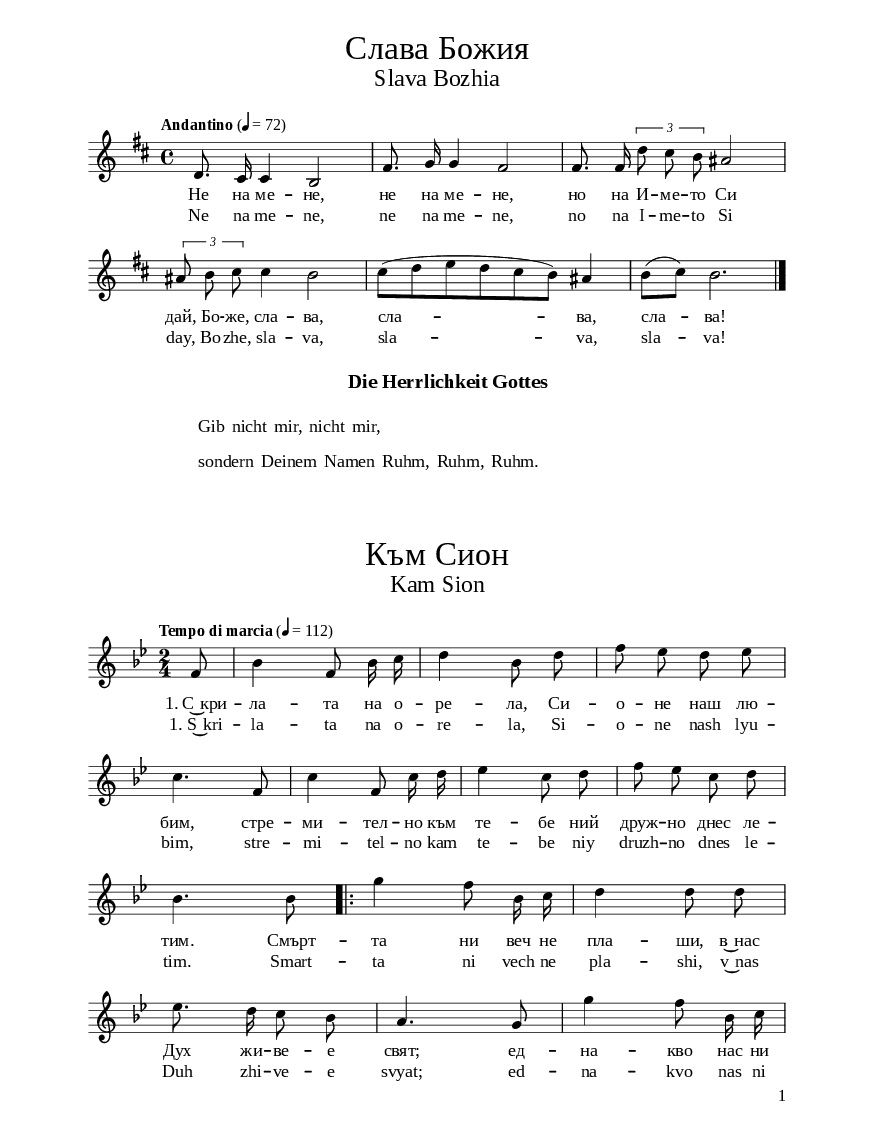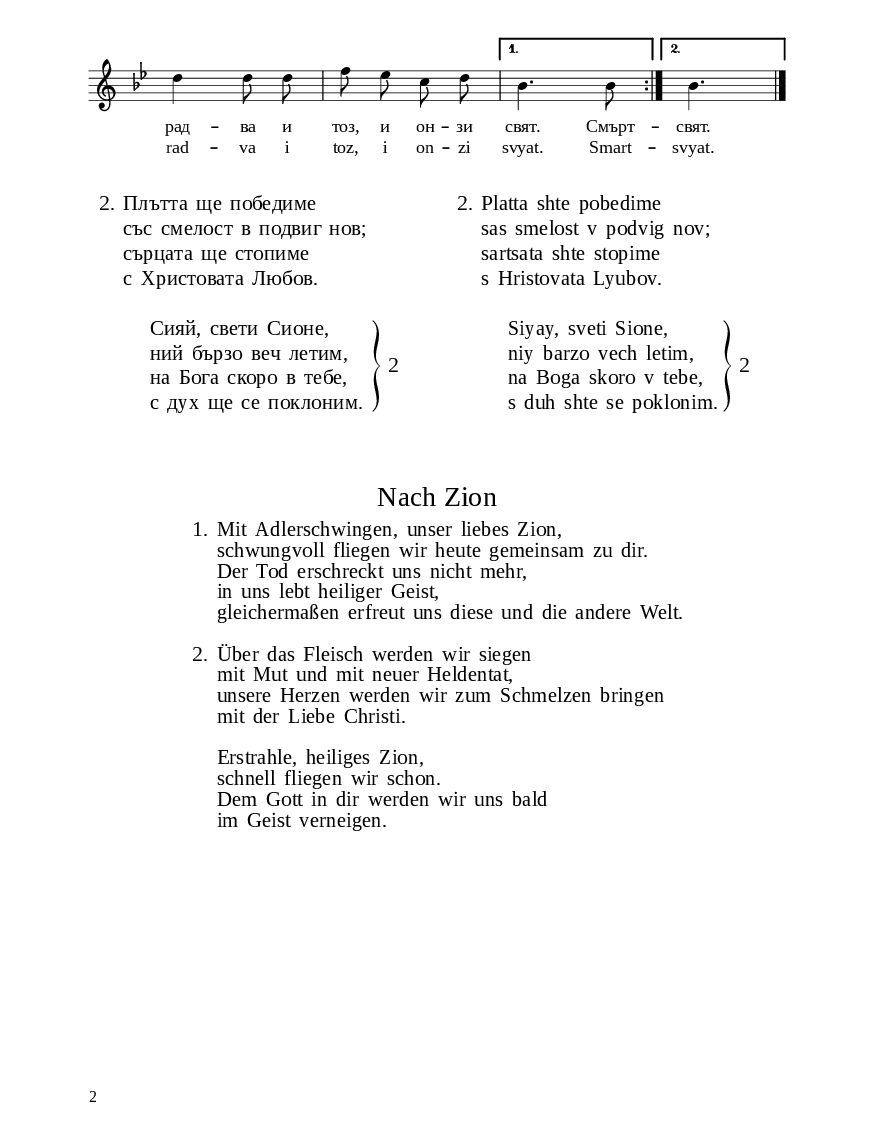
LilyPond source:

\version "2.24.0"

% include paper part and global functions
\include "include/globals.ily"
"rightBraces054" = \markup {
  \column {
    % repeat braces
    \translate #'(0 . -15 )
    \right-brace #44
  }
  \column {
    % repeat numbers
    \translate #'(0 . -15.6 )
    2
  }
}


\bookpart {
  \include "include/bookpart-paper.ily"
  \score {
    \include "include/score-layout.ily"

    \new Voice \absolute  {
      \clef treble
      \key d \major
      \time 4/4
      \tempoFunc "Andantino" 4 "72"
      \autoBeamOff

      d'8. cis'16 cis'4 b2 | fis'8. g'16 g'4 fis'2 | fis'8. fis'16 \tupletUp \tuplet 3/2 {  d''8 cis'' b'8 } ais'2 | \break
      \times 2/3  { ais'8 b' cis''8 } cis''4 b'2 | cis''8 [( d'' e'' d'' cis'' b' )] ais'4 | b'8 [( cis'' )] b'2. \bar "|."
    }

    \addlyrics {
      Не на ме -- не, не на ме -- не, но на И -- ме -- то Си
      дай, Бо -- же, сла -- ва, сла -- ва, сла -- ва!
    }

    \addlyrics {
      Ne na me -- ne, ne na me -- ne, no na I -- me -- to Si
      day, Bo -- zhe, sla -- va, sla -- va, sla -- va!
    }
    \header {
      title = \titleFunc "Слава Божия" "Slava Bozhia"
    }

    \midi{}

  } % score

  % include foreign translation(s) of the song
  \version "2.18.2"

%\markup {  \vspace #1.9 }

\markup {  \hspace #25   \huge\bold "Die Herrlichkeit Gottes"  }

\markup {
    \hspace #1
    \fontsize #+1 {
      
      \halign #-1.5 {
  
  
  \column {
     \line { " " } 
     
     
     \line { " " Gib nicht mir, nicht mir, }

 \line { " " sondern Deinem Namen Ruhm, Ruhm, Ruhm.}
     
     
     
     
     
     
     
      }
       
    }    
    }
}
%}
   
 
 


 
    
   
    
 
%--------------------------------------------------------------------- 


  \markup \empty-three

  \include "include/bookpart-paper.ily"


  \score {
    \include "include/score-layout.ily"

    \new Voice \absolute  {
      \clef treble
      \key g \minor
      \time 2/4

      \tempoFunc "Tempo di marcia" 4 "112"
      \autoBeamOff
     
      \partial 8
      f'8 |  bes'4 f'8 bes'16 c'' | d''4 bes'8 d'' | f''8 es'' d'' es'' \break |

      c''4. f'8 | c''4 f'8 c''16 d'' | es''4 c''8 d'' | f''8 es'' c'' d'' \break |

      bes'4. bes'8 \repeat volta 2 {
        | g''4 f''8 bes'16 c'' d''4 d''8 d'' \break |

        es''8. d''16 c''8 bes' | a'4. g'8 | g''4 f''8 bes'16 c'' \break |

        d''4 d''8 d'' | f''8 es'' c'' d'' |
      } \alternative {
        { bes'4. bes'8 | }
        {bes'4.   \break }
      } \bar "|."
    }

    \addlyrics {
      "1. С~кри" -- ла -- та на о -- ре -- ла, Си -- о -- не наш лю --
      бим, стре -- ми -- тел -- но към те -- бе ний друж -- но днес ле --
      тим. Смърт -- та ни веч не пла -- ши, в~нас
      Дух жи -- ве -- е свят; ед -- на -- кво нас ни
      рад -- ва и тоз, и он -- зи свят. Смърт -- свят.
    }

    \addlyrics {
      "1. S~kri" -- la -- ta na o -- re -- la, Si -- o -- ne nash lyu --
      bim, stre -- mi -- tel -- no kam te -- be niy druzh -- no dnes le --
      tim. Smart -- ta ni vech ne pla -- shi, v~nas
      Duh zhi -- ve -- e svyat; ed -- na -- kvo nas ni
      rad -- va i toz, i on -- zi svyat. Smart -- svyat.
    }


    \header {
      title = \titleFunc "Към Сион" "Kam Sion"
    }

    \midi{}

  } % score


  \markup \fontsize #bgCoupletFontSize {
    \hspace #1
    \override #`(baseline-skip . ,bgCoupletBaselineSkip)
    \column {
      \line {   2. Плътта ще победиме}

      \line {   "   "със смелост в подвиг нов;}

      \line {   "   "сърцата ще стопиме}

      \line {   "   "с Христовата Любов.}

      \line { " " }

      \line {   "        "Сияй, свети Сионе,}

      \line {   "        "ний бързо веч летим,}

      \line {   "        "на Бога скоро в тебе,}

      \line {   "        "с дух ще се поклоним. }
    } \"rightBraces054"

    \hspace #5
    \override #`(baseline-skip . ,bgCoupletBaselineSkip)
    \column {
      \line {   2. Platta shte pobedime}

      \line {   "   "sas smelost v podvig nov;}

      \line {   "   "sartsata shte stopime}

      \line {   "   "s Hristovata Lyubov.}

      \line { " " }

      \line {   "        "Siyay, sveti Sione,}

      \line {   "        "niy barzo vech letim,}

      \line {   "        "na Boga skoro v tebe,}

      \line {   "        "s duh shte se poklonim. }
    } \"rightBraces054"
  } % markup
  \markup \empty-three

  \version "2.24.0"

\markup \fill-line { \fontsize #deTitleFontSize "Nach Zion" }
\markup \null
\markup \fontsize #deCoupletFontSize {
  \hspace #10
  \override #`(baseline-skip . ,deCoupletBaselineSkip)

  \column {

    \line { 1. Mit Adlerschwingen, unser liebes Zion, }

    \line { "   "schwungvoll fliegen wir heute gemeinsam zu dir.}

    \line { "   "Der Tod erschreckt uns nicht mehr, }

    \line { "   "in uns lebt heiliger Geist, }

    \line { "   "gleichermaßen erfreut uns diese und die andere Welt.}

    \line { " " }
    \line { 2. Über das Fleisch werden wir siegen}

    \line { "   "mit Mut und mit neuer Heldentat, }

    \line { "   "unsere Herzen werden wir zum Schmelzen bringen}

    \line { "   "mit der Liebe Christi.}

    \line { " " }
    \line { "   " Erstrahle, heiliges Zion,}

    \line { "   "schnell fliegen wir schon.}

    \line { "   "Dem Gott in dir werden wir uns bald }

    \line { "   "im Geist verneigen.}



  }

}


} % bookpart
